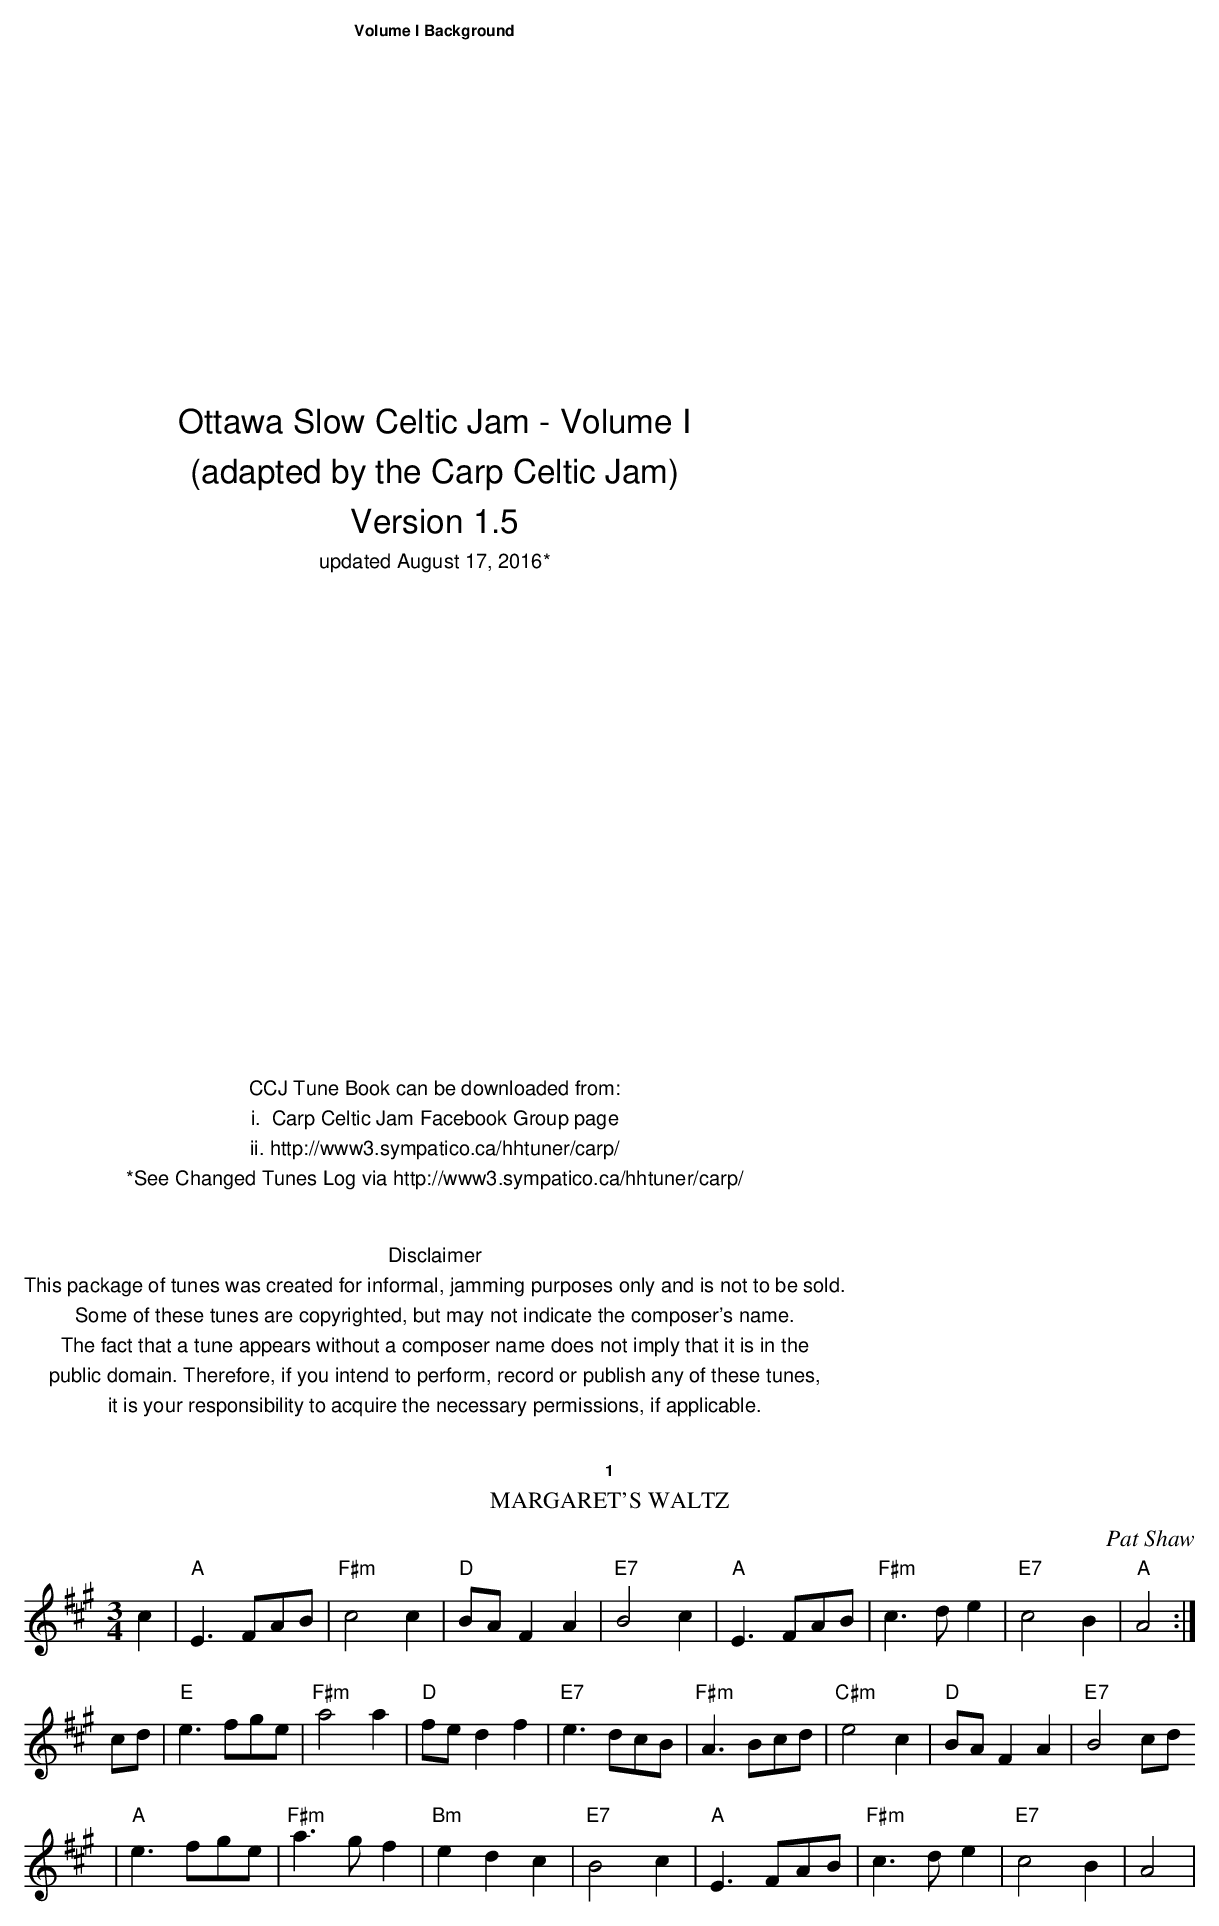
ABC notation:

X:1
T: Margaret's Waltz
C: Pat Shaw
M: 3/4
L: 1/8
K: A
c2 \
| "A"E3 FAB | "F#m"c4 c2 | "D"BA F2 A2 | "E7"B4 c2 \
| "A"E3 FAB | "F#m"c3 d e2 | "E7"c4 B2 | "A"A4 :|
cd \
| "E"e3 fge | "F#m"a4 a2 | "D"fe d2 f2 | "E7"e3 dcB \
| "F#m"A3 Bcd | "C#m"e4 c2 | "D"BA F2 A2 | "E7"B4  cd
| "A"e3 fge | "F#m"a3g f2 |"Bm"e2d2c2|"E7"B4 c2|\
"A"E3 FAB|"F#m"c3d e2|"E7"c4B2|A4|
